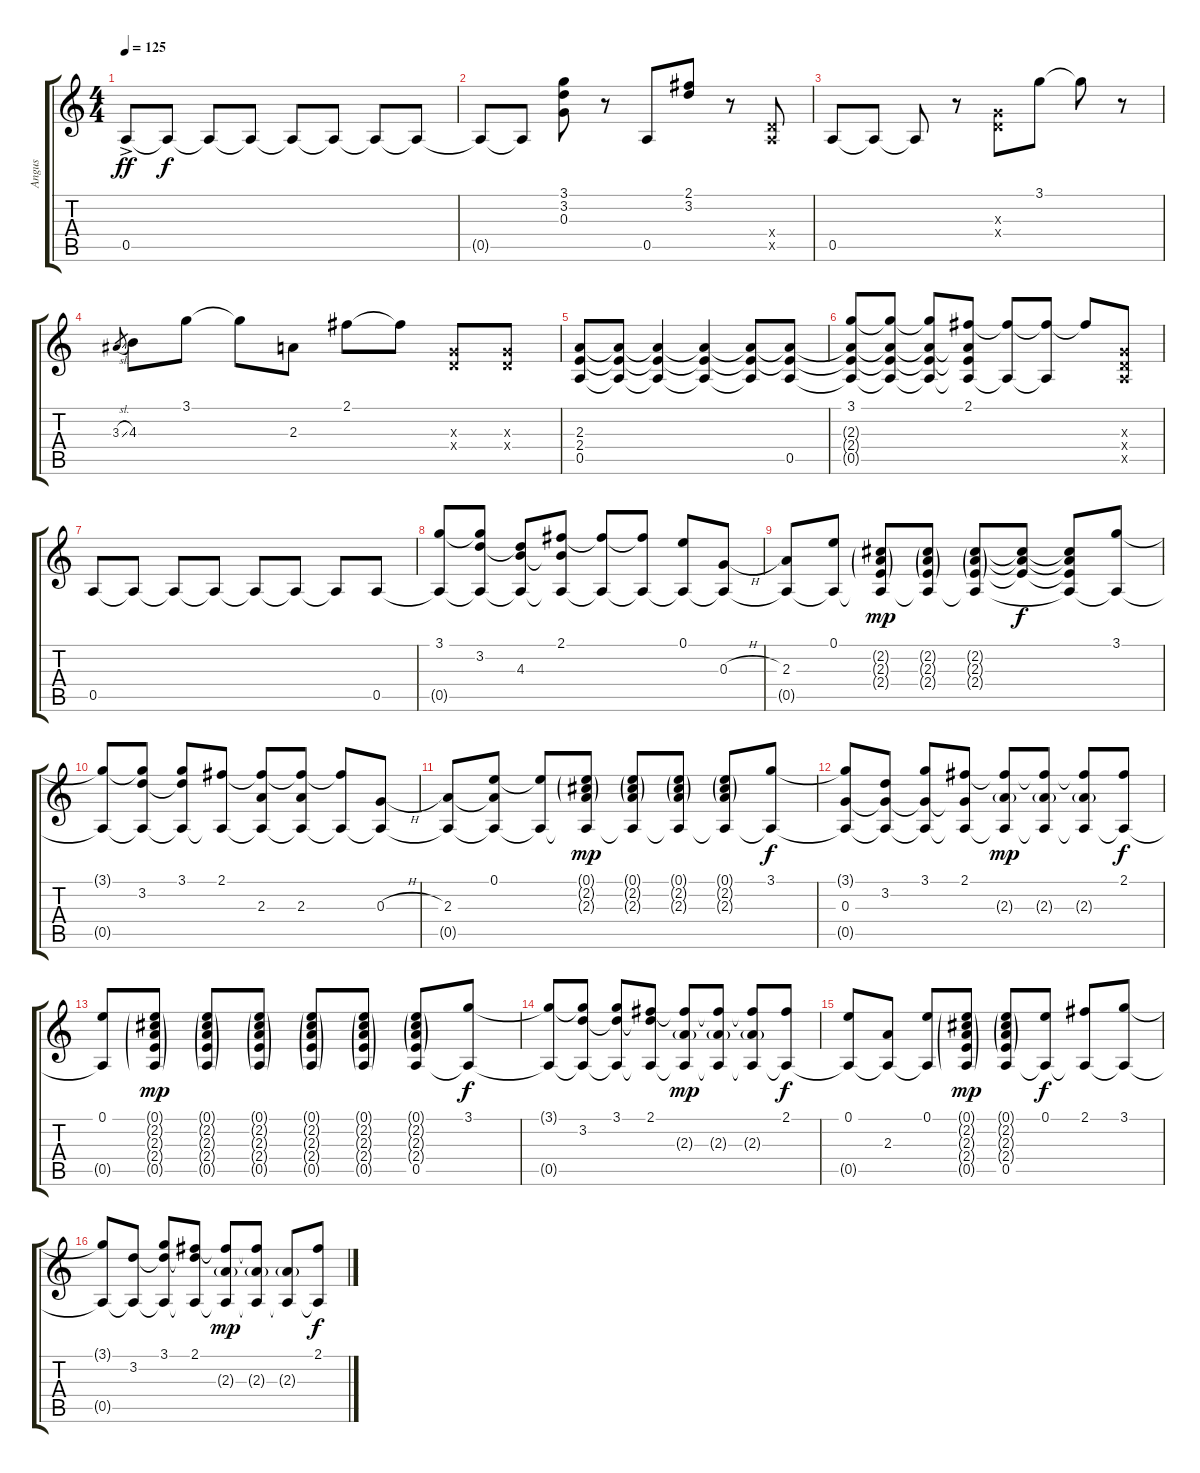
\track ("Angus" "Angus") {instrument distortionguitar}
\staff {score tabs}
\tuning (E4 B3 G3 D3 A2 E2) {hide}
\ts (4 4)
\tempo 125
\clef g2
\ks c
0.5{ac}.8{dy ff} 0.5{t}.8{dy f} 0.5{t}.8 0.5{t}.8 0.5{t}.8 0.5{t}.8 0.5{t}.8 0.5{t}.8 |
0.5{t}.8 0.5{t}.8 (3.1 3.2 0.3).8 r.8 0.5.8 (2.1 3.2).8 r.8 (0.4{x} 0.5{x}).8 |
0.5.8 0.5{t}.8 0.5{t}.8 r.8 (0.3{x} 0.4{x}).8 3.1.8 3.1{t}.8 r.8 |
3.3{sl}.8{gr} 4.3.8 3.1.8 3.1{t}.8 2.3.8 2.1.8 2.1{t}.8 (0.3{x} 0.4{x}).8 (0.3{x} 0.4{x}).8 |
(2.3 2.4 0.5).8 (2.3{t} 2.4{t} 0.5{t}).8 (2.3{t} 2.4{t} 0.5{t}).4 (2.3{t} 2.4{t} 0.5{t}).4 (2.3{t} 2.4{t} 0.5{t}).8 (2.3{t} 2.4{t} 0.5).8 |
(3.1 2.3{t} 2.4{t} 0.5{t}).8 (3.1{t} 2.3{t} 2.4{t} 0.5{t}).8 (3.1{t} 2.3{t} 2.4{t} 0.5{t}).8 (2.1 2.3{t} 2.4{t} 0.5{t}).8 (2.1{t} 0.5{t}).8 (2.1{t} 0.5{t}).8 2.1{t}.8 (0.3{x} 0.4{x} 0.5{x}).8 |
0.5.8 0.5{t}.8 0.5{t}.8 0.5{t}.8 0.5{t}.8 0.5{t}.8 0.5{t}.8 0.5.8 |
(3.1 0.5{t}).8 (3.1{t} 3.2 0.5{t}).8 (3.2{t} 4.3 0.5{t}).8 (2.1 4.3{t} 0.5{t}).8 (2.1{t} 0.5{t}).8 (2.1{t} 0.5{t}).8 (0.1 0.5{t}).8 (0.3{h} 0.5{t}).8 |
(2.3 0.5{t}).8 (0.1 0.5{t}).8 (2.2{g} 2.3{g} 2.4{g} 0.5{t}).8{dy mp} (2.2{g} 2.3{g} 2.4{g} 0.5{t}).8 (2.2{g} 2.3{g} 2.4{g} 0.5{t}).8 (2.2{t} 2.3{t} 2.4{t}).8{dy f} (2.2{t} 2.3{t} 2.4{t} 0.5{t}).8 (3.1 0.5{t}).8 |
(3.1{t} 0.5{t}).8 (3.1{t} 3.2 0.5{t}).8 (3.1 3.2{t} 0.5{t}).8 (2.1 0.5{t}).8 (2.1{t} 2.3 0.5{t}).8 (2.1{t} 2.3 0.5{t}).8 (2.1{t} 0.5{t}).8 (0.3{h} 0.5{t}).8 |
(2.3 0.5{t}).8 (0.1 2.3{t} 0.5{t}).8 (0.1{t} 0.5{t}).8 (0.1{g} 2.2{g} 2.3{g} 0.5{t}).8{dy mp} (0.1{g} 2.2{g} 2.3{g} 0.5{t}).8 (0.1{g} 2.2{g} 2.3{g} 0.5{t}).8 (0.1{g} 2.2{g} 2.3{g} 0.5{t}).8 (3.1 0.5{t}).8{dy f} |
(3.1{t} 0.3 0.5{t}).8 (3.2 0.3{t} 0.5{t}).8 (3.1 0.3{t} 0.5{t}).8 (2.1 0.3{t} 0.5{t}).8 (2.1{t} 2.3{g} 0.5{t}).8{dy mp} (2.1{t} 2.3{g} 0.5{t}).8 (2.1{t} 2.3{g} 0.5{t}).8 (2.1 0.5{t}).8{dy f} |
(0.1 0.5{t}).8 (0.1{g} 2.2{g} 2.3{g} 2.4{g} 0.5{g}).8{dy mp} (0.1{g} 2.2{g} 2.3{g} 2.4{g} 0.5{g}).8 (0.1{g} 2.2{g} 2.3{g} 2.4{g} 0.5{g}).8 (0.1{g} 2.2{g} 2.3{g} 2.4{g} 0.5{g}).8 (0.1{g} 2.2{g} 2.3{g} 2.4{g} 0.5{g}).8 (0.1{g} 2.2{g} 2.3{g} 2.4{g} 0.5).8 (3.1 0.5{t}).8{dy f} |
(3.1{t} 0.5{t}).8 (3.1{t} 3.2 0.5{t}).8 (3.1 3.2{t} 0.5{t}).8 (2.1 3.2{t} 0.5{t}).8 (2.1{t} 2.3{g} 0.5{t}).8{dy mp} (2.1{t} 2.3{g} 0.5{t}).8 (2.1{t} 2.3{g} 0.5{t}).8 (2.1 0.5{t}).8{dy f} |
(0.1 0.5{t}).8 (2.3 0.5{t}).8 (0.1 0.5{t}).8 (0.1{g} 2.2{g} 2.3{g} 2.4{g} 0.5{g}).8{dy mp} (0.1{g} 2.2{g} 2.3{g} 2.4{g} 0.5).8 (0.1 0.5{t}).8{dy f} (2.1 0.5{t}).8 (3.1 0.5{t}).8 |
(3.1{t} 0.5{t}).8 (3.2 0.5{t}).8 (3.1 3.2{t} 0.5{t}).8 (2.1 3.2{t} 0.5{t}).8 (2.1{t} 2.3{g} 0.5{t}).8{dy mp} (2.1{t} 2.3{g} 0.5{t}).8 (2.3{g} 0.5{t}).8 (2.1 0.5{t}).8{dy f}
